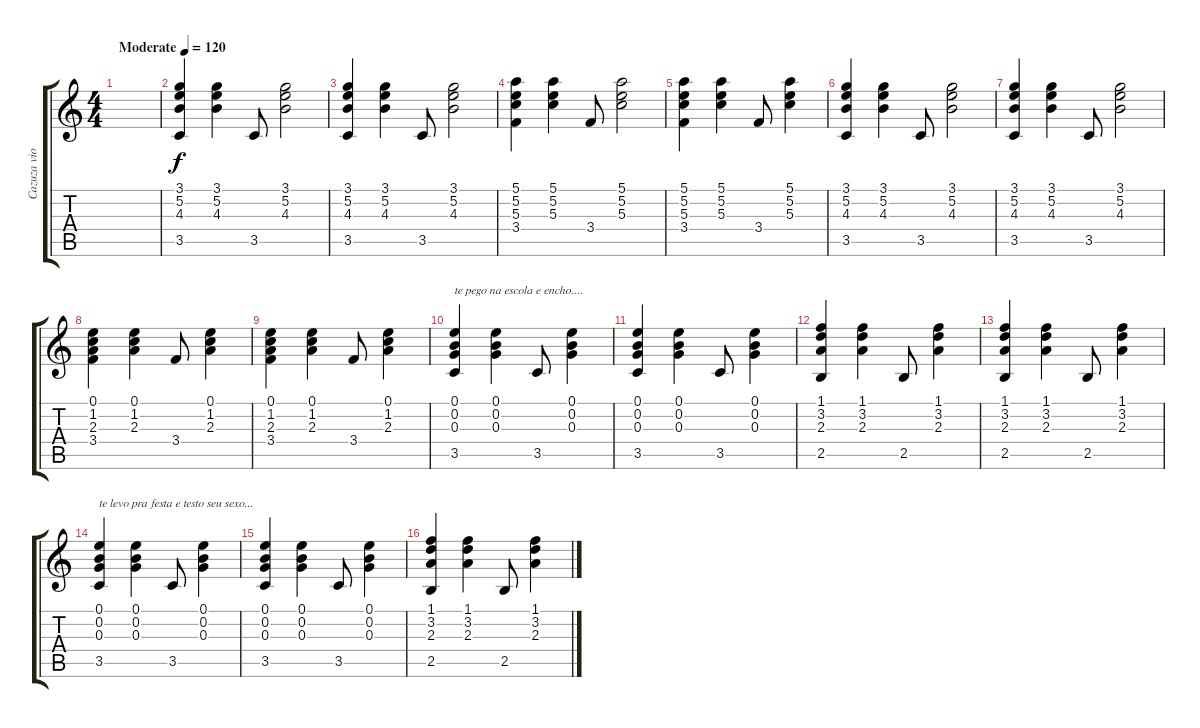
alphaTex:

\track ("Cazuza violão" "Cazuza vio") {instrument acousticguitarsteel}
\staff {score tabs}
\tuning (E4 B3 G3 D3 A2 E2) {hide}
\ts (4 4)
\tempo (120 "Moderate")
\clef g2
\ks c
|
(3.1 5.2 4.3 3.5).4 (3.1 5.2 4.3).4 3.5.8 (3.1 5.2 4.3).2 |
(3.1 5.2 4.3 3.5).4 (3.1 5.2 4.3).4 3.5.8 (3.1 5.2 4.3).2 |
(5.1 5.2 5.3 3.4).4 (5.1 5.2 5.3).4 3.4.8 (5.1 5.2 5.3).2 |
(5.1 5.2 5.3 3.4).4 (5.1 5.2 5.3).4 3.4.8 (5.1 5.2 5.3).4 |
(3.1 5.2 4.3 3.5).4 (3.1 5.2 4.3).4 3.5.8 (3.1 5.2 4.3).2 |
(3.1 5.2 4.3 3.5).4 (3.1 5.2 4.3).4 3.5.8 (3.1 5.2 4.3).2 |
(0.1 1.2 2.3 3.4).4 (0.1 1.2 2.3).4 3.4.8 (0.1 1.2 2.3).4 |
(0.1 1.2 2.3 3.4).4 (0.1 1.2 2.3).4 3.4.8 (0.1 1.2 2.3).4 |
(0.1 0.2 0.3 3.5).4{txt "te pego na escola e encho...."} (0.1 0.2 0.3).4 3.5.8 (0.1 0.2 0.3).4 |
(0.1 0.2 0.3 3.5).4 (0.1 0.2 0.3).4 3.5.8 (0.1 0.2 0.3).4 |
(1.1 3.2 2.3 2.5).4 (1.1 3.2 2.3).4 2.5.8 (1.1 3.2 2.3).4 |
(1.1 3.2 2.3 2.5).4 (1.1 3.2 2.3).4 2.5.8 (1.1 3.2 2.3).4 |
(0.1 0.2 0.3 3.5).4{txt "te levo pra festa e testo seu sexo..."} (0.1 0.2 0.3).4 3.5.8 (0.1 0.2 0.3).4 |
(0.1 0.2 0.3 3.5).4 (0.1 0.2 0.3).4 3.5.8 (0.1 0.2 0.3).4 |
(1.1 3.2 2.3 2.5).4 (1.1 3.2 2.3).4 2.5.8 (1.1 3.2 2.3).4
